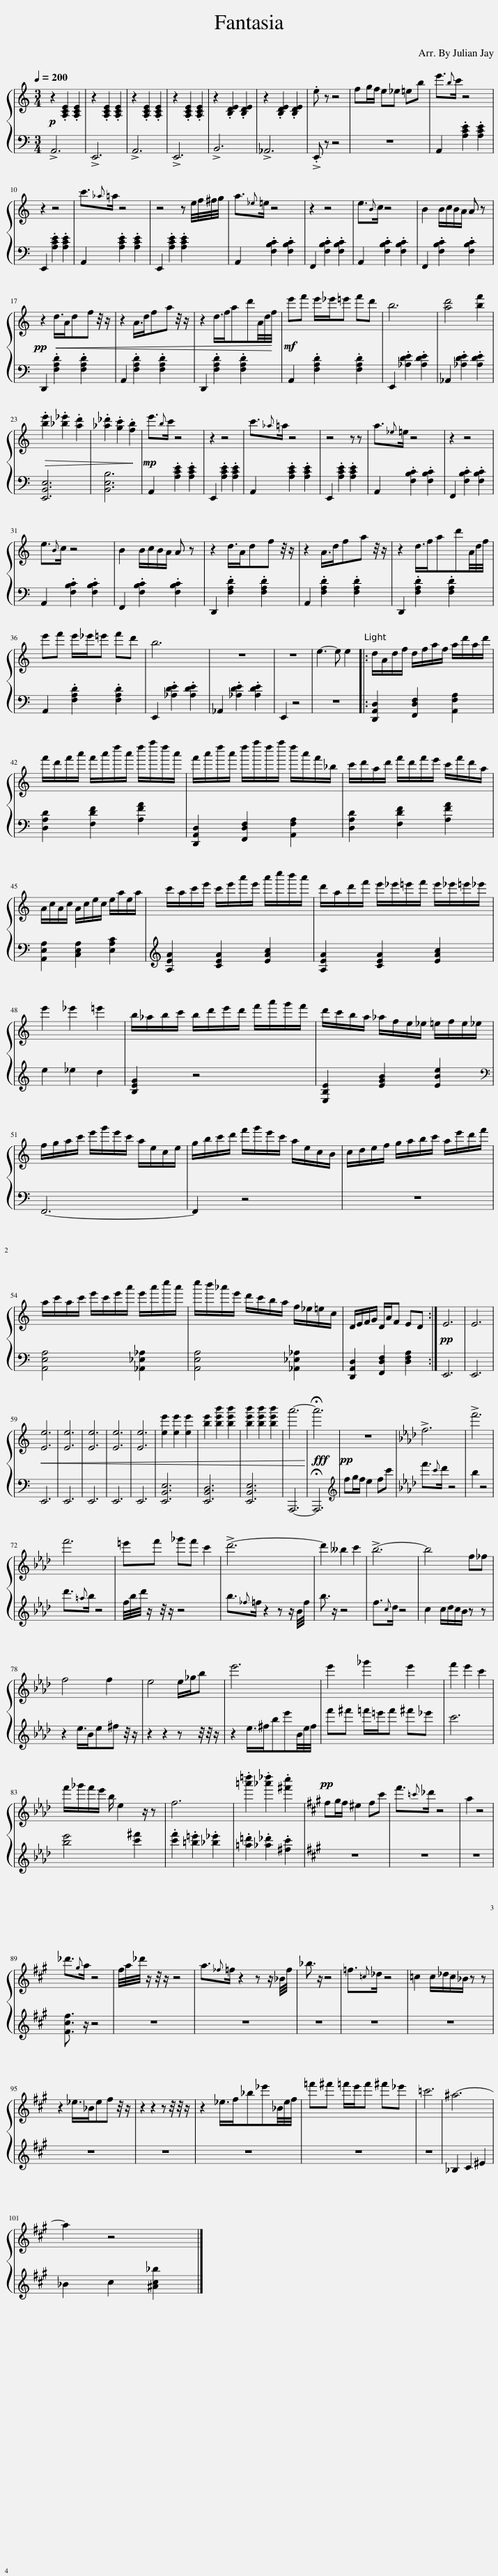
X:1
%%score { 1 | 2 }
L:1/8
Q:1/4=200
M:3/4
I:linebreak $
K:C
V:1 treble
V:2 bass
V:1
 z2 .[A,CE]2 .[A,CE]2 | z2 .[A,CE]2 .[A,CE]2 | z2 .[A,CE]2 .[A,CE]2 | z2 .[A,CE]2 .[A,CE]2 | z2 .[B,DE]2 .[B,DE]2 | %5
 z2 .[B,DE]2 .[B,DE]2 | .e z z4 | fg/f/ e_e =eb | e'3/2{b}c'/ z4 |$ z2 z4 | %10
 c'3/2{_a}=a/ z4 | z4 z e/4f/4^f/4g/4 | a3/2{_e}=e/ z4 | z2 z4 | e3/2{B}c/ z4 | %15
 B2 B/c/B/A/ A z |$ z2 d3/4A/df z/4 z/ | z2 A3/4d/fa z/4 z/ | z2 d3/4f/ad'A/4d/4f/4 |!mf! e'f' e'/_e'/=e' f'd' | %20
 b6 | [ad']4 [bf']2 |$!>(! .[be']2 .[_b_e']2 .[ad']2!>)! | .[_a_d']2 .[gc']2 .[fb]2 |!mp! e'3/2{b}c'/ z4 | %25
 z2 z4 | c'3/2{_a}=a/ z4 | z4 z z | a3/2{_e}=e/ z4 | z2 z4 |$ %30
 e3/2{B}c/ z4 | B2 B/c/B/A/ A z | z2 d3/4A/df z/4 z/ | z2 A3/4d/fa z/4 z/ | z2 d3/4f/ad'A/4d/4f/4 |$ %35
 e'f' e'/_e'/=e' f'd' | b6 | z6 | z6 | e3- e e2 |: %40
 d/A/d/f/ d/f/a/f/ a/d'/a/d'/ |$ f'/d'/f'/a'/ f'/a'/d''/a'/ d''/f''/d''/a'/ | f'/a'/d''/a'/ d''/f''/d''/f''/ d''/a'/f'/_b/ | c'/d'/a/d'/ f'/d'/f'/e'/ c'/f'/d'/a/ |$ A/c/A/c/ A/c/e/c/ e/a/e/a/ | %45
 c'/a/c'/e'/ c'/e'/a'/e'/ a'/c''/b'/a'/ | d'/a/d'/f'/ e'/_e'/=e'/f'/ e'/_e'/=e'/_e'/ |$ e'2 _e'2 =e'2 | b/_a/b/c'/ b/d'/e'/d'/ f'/a'/g'/f'/ | d'/c'/b/a/ _a/f/e/_e/ =e/f/e/_e/ |$ %50
 f/g/a/c'/ e'/g'/e'/c'/ a/e/c/e/ | g/b/c'/d'/ f'/g'/e'/c'/ a/e/c/B/ | c/d/e/f/ g/a/b/c'/ a/e'/d'/f'/ |$ a/c'/a/c'/ e'/c'/e'/a'/ e'/a'/c''/a'/ | c''/b'/_a'/e'/ d'/c'/b/a/ f/_e/=e/c/ | %55
 D/E/F/G/ D/A/F ED :|!pp! E6 | E6 |$!<(! [Ee]6!<)! | [Ee]6 | %60
 [Ee]6 | [Ee]6 | [Ee]6 | [ee']2 [ee']2 [ee']2 | [be']2 [be'b']2 [be'b']2 | %65
 [be'b']2 [be'b']2 [be'b']2 | a'6- |!fff! !fermata!a'6 | z6 |[K:Ab] !>!f6 | %70
 !>!f'6 |$ f'6 | =e'f' _g'f' c'2 | !>!d'6- | d'2 __b2 c'2 | %75
 !>!b6- | b4 f_f |$ f4 f2 | e4 e/_g/b | e'6 | %80
 e'2 _g'2 e'2 | f'2 e'2 c'2 |$ f'/_g'/f'/e'/ b/ e2 z/ z | f6 | .[=a'=d'']2 .[_a'_d'']2 .[^f'c'']2 | %85
[K:A]!pp! fg/f/ ^e2 fc' | f'3/2{=c'}_d'/ z4 | a2 z4 |$ _d'3/2{g}a/ z4 | f/4a/4_d'/4 z/ z/4 z/ z4 | %90
 a3/2{_f}=f/ z2 z z/ _B/4f/4 | _b3/2 z/ z4 | =f3/2{=c}_d/ z4 | =c2 c/_d/c/_B/ z z |$ z2 _e3/4_B/ef z/4 z/ | %95
 z2 z2 z z/4 z/4 z/ | z2 _e3/4f/_b_e'_B/4e/4f/4 | =f'^f' =f'/e'/f' ^f'_e' | =c'6 | ^a6- |$ %100
 a2 z4 |] %101
V:2
!p! !>!A,,6 | !>!E,,6 | !>!A,,6 | !>!E,,6 | !>!B,,6 | %5
 !>!_A,,6 | !>!.E,, z z4 | z6 | A,,2 .[A,CE]2 .[A,CE]2 |$ E,,2 .[A,CE]2 .[A,CE]2 | %10
 A,,2 .[A,CE]2 .[A,CE]2 | E,,2 .[A,CE]2 .[A,CE]2 | A,,2 .[F,B,C]2 .[F,B,C]2 | F,,2 .[F,B,C]2 .[F,B,C]2 | A,,2 .[F,B,C]2 .[F,B,C]2 | %15
 F,,2 .[F,B,C]2 .[F,B,C]2 |$!pp!!<(! D,,2 .[F,A,D]2 .[F,A,D]2!<)! | A,,2 .[F,A,D]2 .[F,A,D]2 | D,,2 .[F,A,D]2 .[F,A,D]2 | A,,2 .[F,A,D]2 .[F,A,D]2 | %20
 E,,2 .[_A,DE]2 .[A,DE]2 | _A,,2 .[_A,DE]2 .[A,DE]2 |$ [E,,B,,E,]6 | [B,,E,B,]6 | A,,2 .[A,CE]2 .[A,CE]2 | %25
 E,,2 .[A,CE]2 .[A,CE]2 | A,,2 .[A,CE]2 .[A,CE]2 | E,,2 .[A,CE]2 .[A,CE]2 | A,,2 .[F,B,C]2 .[F,B,C]2 | F,,2 .[F,B,C]2 .[F,B,C]2 |$ %30
 A,,2 .[F,B,C]2 .[F,B,C]2 | F,,2 .[F,B,C]2 .[F,B,C]2 | D,,2 .[F,A,D]2 .[F,A,D]2 | A,,2 .[F,A,D]2 .[F,A,D]2 | D,,2 .[F,A,D]2 .[F,A,D]2 |$ %35
 A,,2 .[F,A,D]2 .[F,A,D]2 | E,,2 .[_A,DE]2 .[A,DE]2 | _A,,2 .[_A,DE]2 .[A,DE]2 | E,,2 z4 | z6 |: %40
 [D,,A,,D,]2 [F,,D,F,]2 [A,,F,A,]2 |$ [D,A,D]2 [F,DF]2 [A,FA]2 | [D,,A,,D,]2 [F,,D,F,]2 [A,,F,A,]2 | [D,A,D]2 [F,DF]2 [A,FA]2 |$ [A,,E,A,]2 [C,E,A,]2 [E,A,C]2 | %45
 [A,EA]2 [CEA]2 [EAc]2 | [A,EA]2 [CEA]2 [EAc]2 |$ e2 _e2 d2 | [B,EG]2 z4 | [E,B,E]2 [EGB]2 [EBe]2 |$ %50
[K:bass] F,,6- | F,,2 z4 | z6 |$ [A,,E,A,]4 [_A,,_E,_A,]2 | [A,,E,A,]4 [_A,,_E,_A,]2 | %55
 [D,,A,,D,]2 [F,,D,F,]2 [D,F,A,]2 :| E,,6 | E,,6 |$ E,,6 | E,,6 | %60
 E,,6 | E,,6 | E,,6 | [E,,B,,E,]6 | [E,,B,,D,]6 | %65
 [E,,B,,E,]6 | A,,,6- | !fermata!A,,,6 |[K:treble]!pp! fg/f/ e2 fc' |[K:Ab] f'3/2{c'}d'/ z4 | %70
 b2 z4 |$ d'3/2{=a}b/ z4 | f/4b/4d'/4 z/ z/4 z/ z4 | b3/2{_f}=f/ z2 z z/ B/4f/4 | b3/2 z/ z4 | %75
 f3/2{c}d/ z4 | c2 c/d/c/B/ z z |$ z2 e3/4B/e^f z/4 z/ | z2 z2 z z/4 z/4 z/ | z2 e3/4^f/be'B/4e/4f/4 | %80
 f'^f' =f'/=e'/f' ^f'_e' | c'6 |$ [be']4 [c'^f']2 | .[c'f']2 .[=b=e']2 .[_b_e']2 | .[=a=d']2 .[_a_d']2 .[^fc']2 | %85
[K:A] z6 | z6 | z6 |$ [Fcf]3/2 z/ z4 | z6 | %90
 z6 | z6 | z6 | z6 |$ z6 | %95
 z6 | z6 | z6 | z6 | _B,2 C2 ^E2 |$ %100
 _B2 c2 [^Ac_b]2 |] %101
